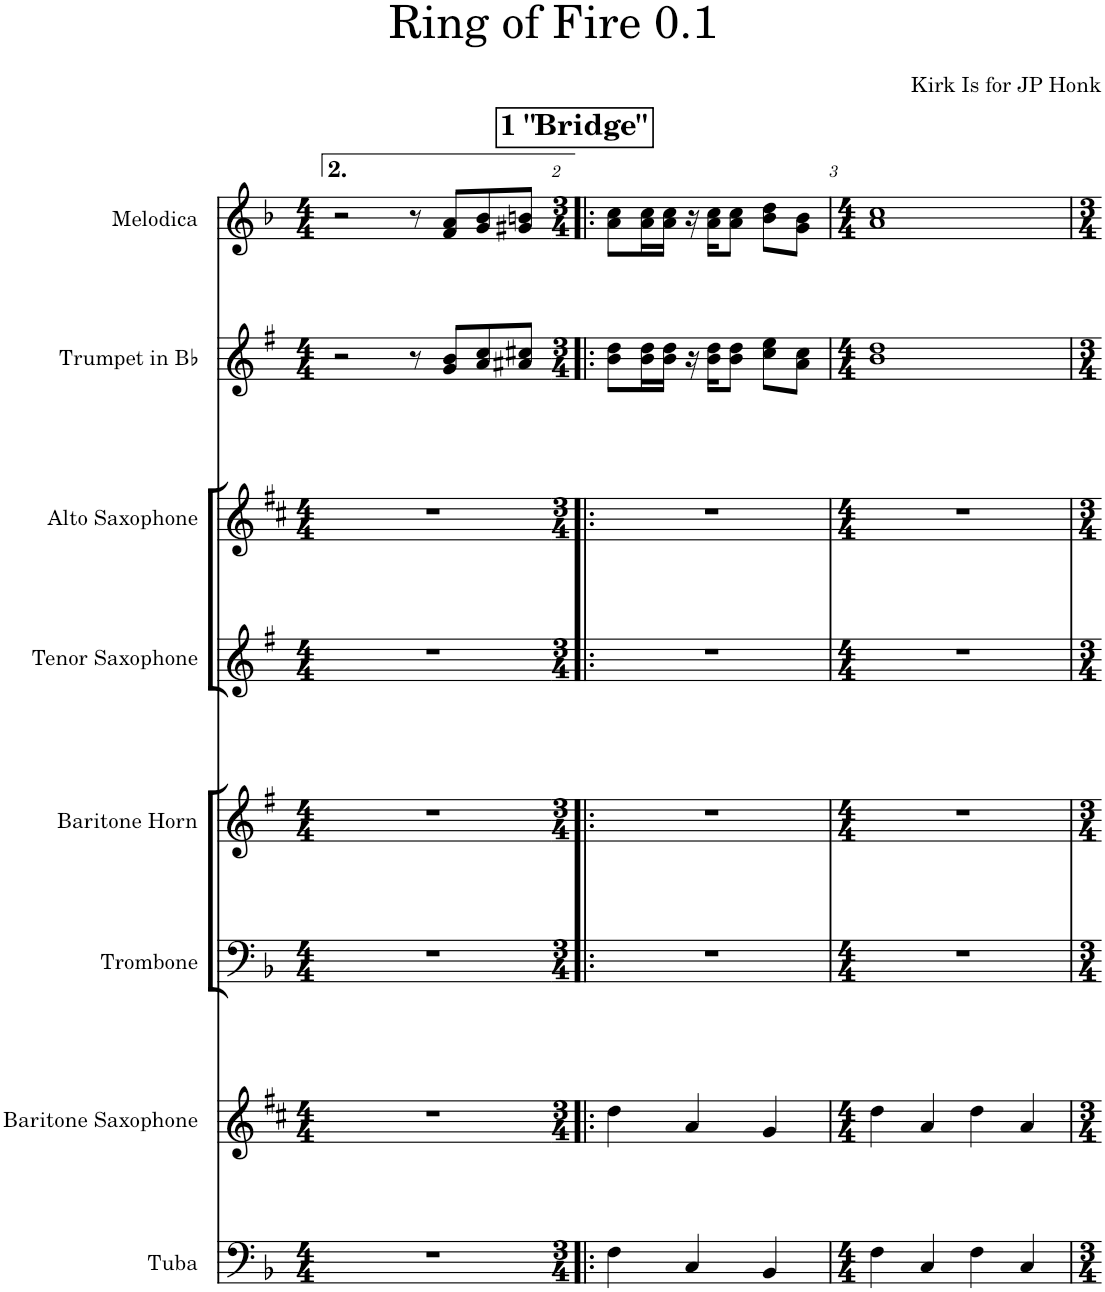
**kern	**kern	**kern	**kern	**kern	**kern	**kern	**kern
*part8	*part7	*part6	*part5	*part4	*part3	*part2	*part1
*staff8	*staff7	*staff6	*staff5	*staff4	*staff3	*staff2	*staff1
*I"Tuba	*I"Baritone Saxophone	*I"Trombone	*I"Baritone Horn	*I"Tenor Saxophone	*I"Alto Saxophone	*I"Trumpet in Bb	*I"Melodica
*I'Tba.	*I'Bar. Sax.	*I'Tbn.	*I'Bar. Hn.	*I'T. Sax.	*I'A. Sax.	*I'Tpt. in Bb	*I'Mel.
*clefF4	*clefG2	*clefF4	*clefG2	*clefG2	*clefG2	*clefG2	*clefG2
*	*Trd12c21	*	*Trd8c14	*Trd8c14	*Trd5c9	*Trd1c2	*
*k[b-]	*k[f#c#]	*k[b-]	*k[f#]	*k[f#]	*k[f#c#]	*k[f#]	*k[b-]
*M4/4	*M4/4	*M4/4	*M4/4	*M4/4	*M4/4	*M4/4	*M4/4
=1	=1	=1	=1	=1	=1	=1	=1
1r	1r	1r	1r	1r	1r	2r	2r
.	.	.	.	.	.	8r	8r
.	.	.	.	.	.	8g/ 8b/L	8f/ 8a/L
.	.	.	.	.	.	8a/ 8cc/	8g/ 8b-/
.	.	.	.	.	.	8a#X/ 8cc#X/J	8g#X/ 8bn/J
!!LO:REH:place=s1:a:B:cj:fs=14:t=1 "Bridge"
=2!|:	=2!|:	=2!|:	=2!|:	=2!|:	=2!|:	=2!|:	=2!|:
*M3/4	*M3/4	*M3/4	*M3/4	*M3/4	*M3/4	*M3/4	*M3/4
4F\	4dd\	2.r	2.r	2.r	2.r	8b\ 8dd\L	8a\ 8cc\L
.	.	.	.	.	.	16b\ 16dd\L	16a\ 16cc\L
.	.	.	.	.	.	16b\ 16dd\JJ	16a\ 16cc\JJ
4C/	4a/	.	.	.	.	16r	16r
.	.	.	.	.	.	16b\ 16dd\KL	16a\ 16cc\KL
.	.	.	.	.	.	8b\ 8dd\J	8a\ 8cc\J
4BB-/	4g/	.	.	.	.	8cc\ 8ee\L	8b-\ 8dd\L
.	.	.	.	.	.	8a\ 8cc\J	8g\ 8b-\J
=3	=3	=3	=3	=3	=3	=3	=3
*M4/4	*M4/4	*M4/4	*M4/4	*M4/4	*M4/4	*M4/4	*M4/4
4F\	4dd\	1r	1r	1r	1r	1b 1dd	1a 1cc
4C/	4a/	.	.	.	.	.	.
4F\	4dd\	.	.	.	.	.	.
4C/	4a/	.	.	.	.	.	.
=	=	=	=	=	=	=	=
*-	*-	*-	*-	*-	*-	*-	*-
